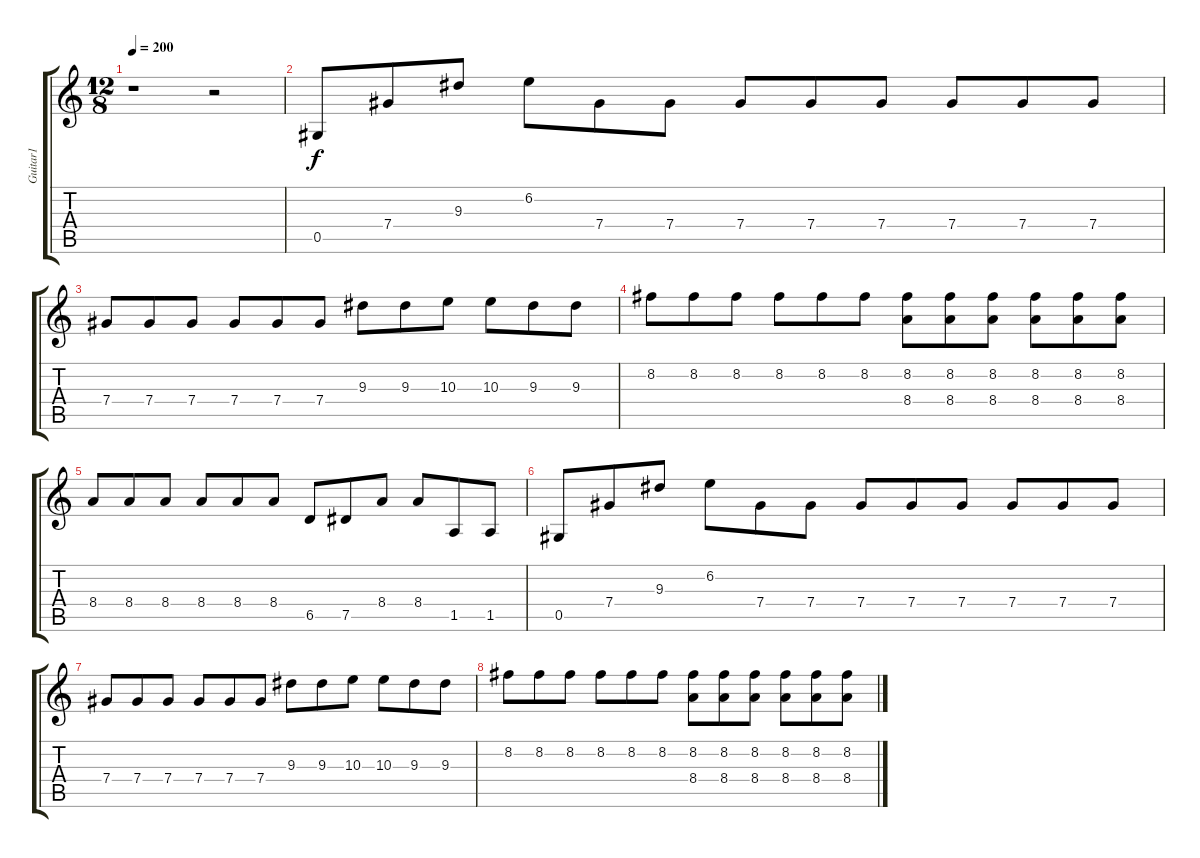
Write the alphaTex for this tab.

\track ("Guitar1" "Guitar1") {instrument distortionguitar}
\staff {score tabs}
\tuning (Eb4 Bb3 Gb3 Db3 Ab2 Eb2) {hide}
\ts (12 8)
\tempo 200
\clef g2
\ks c
r.1{dy f} r.2 |
0.5.8 7.4.8 9.3.8 6.2.8 7.4.8 7.4.8 7.4.8 7.4.8 7.4.8 7.4.8 7.4.8 7.4.8 |
7.4.8 7.4.8 7.4.8 7.4.8 7.4.8 7.4.8 9.3.8 9.3.8 10.3.8 10.3.8 9.3.8 9.3.8 |
8.2.8 8.2.8 8.2.8 8.2.8 8.2.8 8.2.8 (8.2 8.4).8 (8.2 8.4).8 (8.2 8.4).8 (8.2 8.4).8 (8.2 8.4).8 (8.2 8.4).8 |
8.4.8 8.4.8 8.4.8 8.4.8 8.4.8 8.4.8 6.5.8 7.5.8 8.4.8 8.4.8 1.5.8 1.5.8 |
0.5.8 7.4.8 9.3.8 6.2.8 7.4.8 7.4.8 7.4.8 7.4.8 7.4.8 7.4.8 7.4.8 7.4.8 |
7.4.8 7.4.8 7.4.8 7.4.8 7.4.8 7.4.8 9.3.8 9.3.8 10.3.8 10.3.8 9.3.8 9.3.8 |
8.2.8 8.2.8 8.2.8 8.2.8 8.2.8 8.2.8 (8.2 8.4).8 (8.2 8.4).8 (8.2 8.4).8 (8.2 8.4).8 (8.2 8.4).8 (8.2 8.4).8
